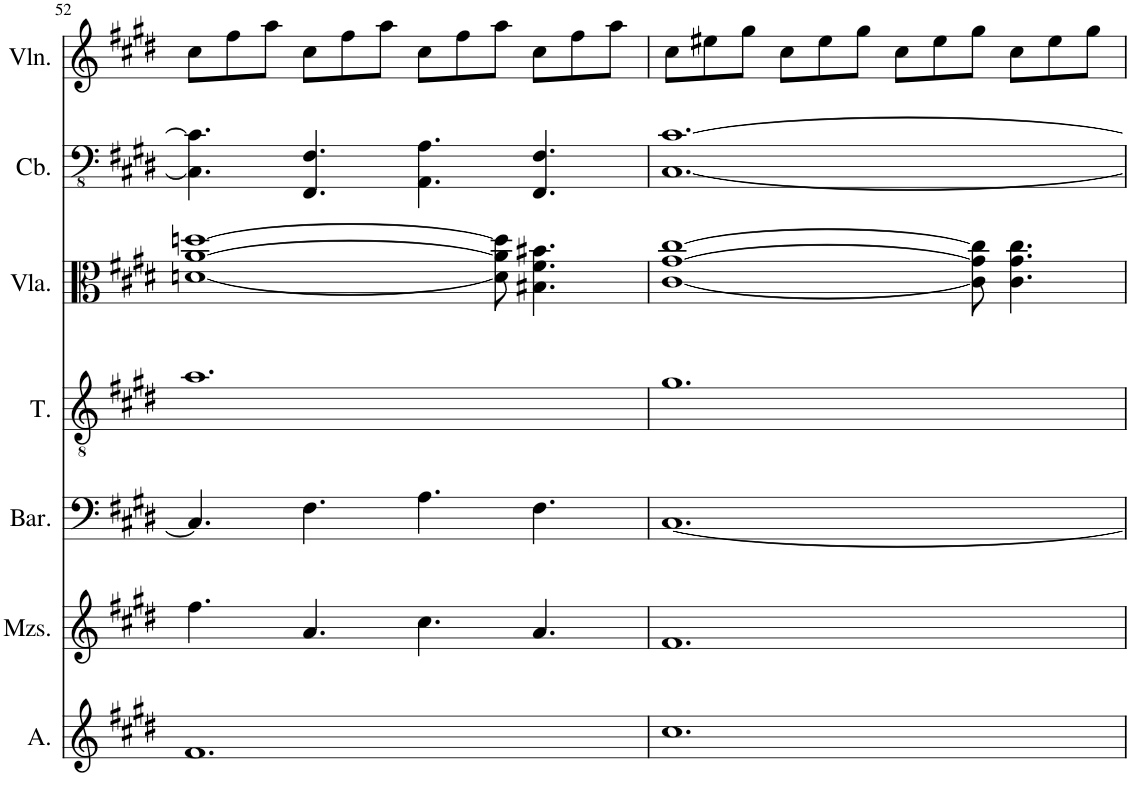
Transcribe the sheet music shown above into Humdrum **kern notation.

**kern	**kern	**kern	**kern	**kern	**kern	**kern
*part7	*part6	*part5	*part4	*part3	*part2	*part1
*staff7	*staff6	*staff5	*staff4	*staff3	*staff2	*staff1
*I"Alto	*I"Mezzo-soprano	*I"Baritone	*I"Tenor	*I"Viola	*I"Contrabass	*I"Violin
*I'A.	*I'Mzs.	*I'Bar.	*I'T.	*I'Vla.	*I'Cb.	*I'Vln.
!!LO:PB:g=z
*clefG2	*clefG2	*clefF4	*clefGv2	*clefC3	*clefFv4	*clefG2
*	*	*	*	*	*Trd7c12	*
*k[f#c#g#d#]	*k[f#c#g#d#]	*k[f#c#g#d#]	*k[f#c#g#d#]	*k[f#c#g#d#]	*k[f#c#g#d#]	*k[f#c#g#d#]
*M12/8	*M12/8	*M12/8	*M12/8	*M12/8	*M12/8	*M12/8
=52	=52	=52	=52	=52	=52	=52
1.f#	4.ff#\	4.C#/]	1.a	[1dn [1a [1ddn	4.CC#\] 4.C#\]	8cc#\L
.	.	.	.	.	.	8ff#\
.	.	.	.	.	.	8aa\J
.	4.a/	4.F#\	.	.	4.FFF#/ 4.FF#/	8cc#\L
.	.	.	.	.	.	8ff#\
.	.	.	.	.	.	8aa\J
.	4.cc#\	4.A\	.	.	4.AAA\ 4.AA\	8cc#\L
.	.	.	.	.	.	8ff#\
.	.	.	.	8d\] 8a\] 8dd\]	.	8aa\J
.	4.a/	4.F#\	.	4.B#X\ 4.f#\ 4.b#X\	4.FFF#/ 4.FF#/	8cc#\L
.	.	.	.	.	.	8ff#\
.	.	.	.	.	.	8aa\J
=53	=53	=53	=53	=53	=53	=53
1.cc#	1.f#	[1.C#	1.g#	[1c# [1g# [1cc#	[1.CC# [1.C#	8cc#\L
.	.	.	.	.	.	8ee#X\
.	.	.	.	.	.	8gg#\J
.	.	.	.	.	.	8cc#\L
.	.	.	.	.	.	8ee#\
.	.	.	.	.	.	8gg#\J
.	.	.	.	.	.	8cc#\L
.	.	.	.	.	.	8ee#\
.	.	.	.	8c#\] 8g#\] 8cc#\]	.	8gg#\J
.	.	.	.	4.c#\ 4.g#\ 4.cc#\	.	8cc#\L
.	.	.	.	.	.	8ee#\
.	.	.	.	.	.	8gg#\J
=	=	=	=	=	=	=
*-	*-	*-	*-	*-	*-	*-
